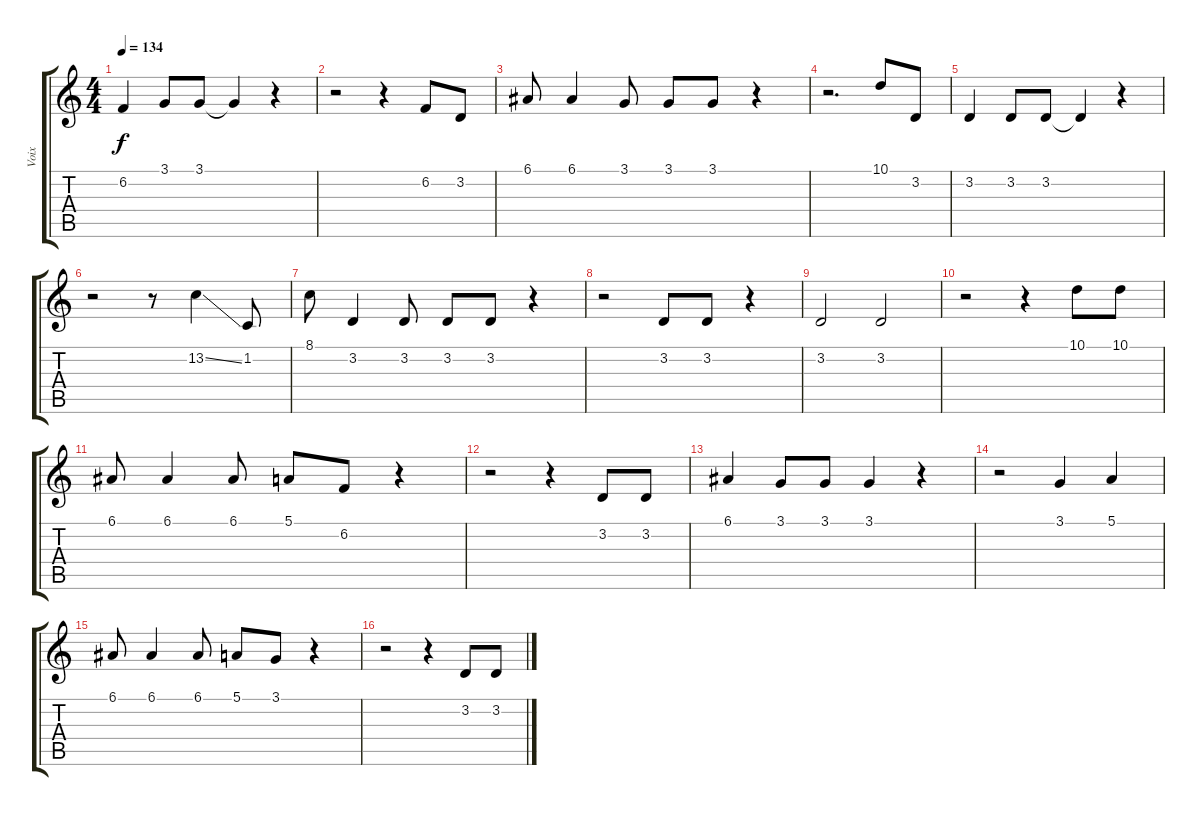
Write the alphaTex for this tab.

\track ("Voix" "Voix") {instrument accordion}
\staff {score tabs}
\tuning (E4 B3 G3 D3 A2 E2) {hide}
\ts (4 4)
\tempo 134
\clef g2
\ks c
6.2.4{dy f} 3.1.8 3.1.8 3.1{t}.4 r.4 |
r.2 r.4 6.2.8 3.2.8 |
6.1.8 6.1.4 3.1.8 3.1.8 3.1.8 r.4 |
r.2{d} 10.1.8 3.2.8 |
3.2.4 3.2.8 3.2.8 3.2{t}.4 r.4 |
r.2 r.8 13.2{ss}.4 1.2.8 |
8.1.8 3.2.4 3.2.8 3.2.8 3.2.8 r.4 |
r.2 3.2.8 3.2.8 r.4 |
3.2.2 3.2.2 |
r.2 r.4 10.1.8 10.1.8 |
6.1.8 6.1.4 6.1.8 5.1.8 6.2.8 r.4 |
r.2 r.4 3.2.8 3.2.8 |
6.1.4 3.1.8 3.1.8 3.1.4 r.4 |
r.2 3.1.4 5.1.4 |
6.1.8 6.1.4 6.1.8 5.1.8 3.1.8 r.4 |
r.2 r.4 3.2.8 3.2.8
